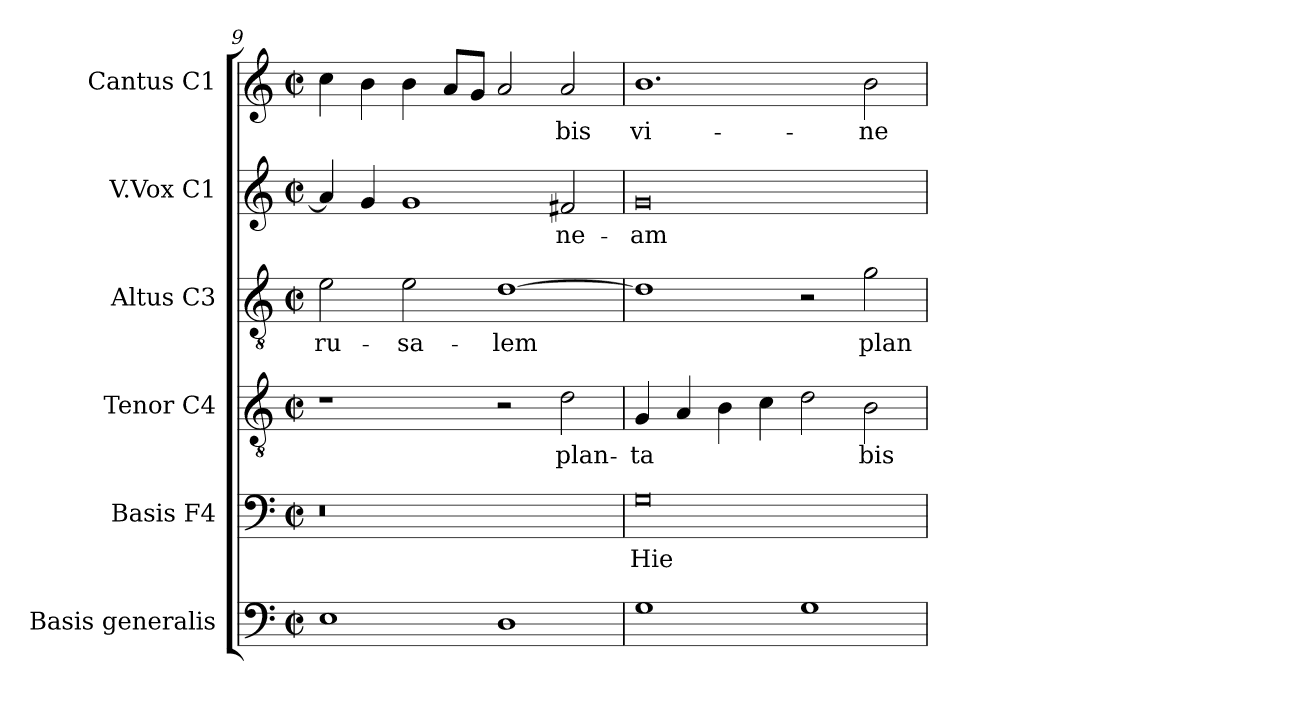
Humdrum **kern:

**kern	**kern	**text	**kern	**text	**kern	**text	**kern	**text	**kern	**text
*part6	*part5	*part5	*part4	*part4	*part3	*part3	*part2	*part2	*part1	*part1
*staff6	*staff5	*staff5	*staff4	*staff4	*staff3	*staff3	*staff2	*staff2	*staff1	*staff1
*I"Basis  generalis	*I"Basis  F4	*	*I"Tenor  C4	*	*I"Altus  C3	*	*I"V.Vox  C1	*	*I"Cantus  C1	*
*	*I'B	*	*I'T	*	*I'A	*	*	*	*I'C	*
*clefF4	*clefF4	*	*clefGv2	*	*clefGv2	*	*clefG2	*	*clefG2	*
*k[]	*k[]	*	*k[]	*	*k[]	*	*k[]	*	*k[]	*
*C:	*C:	*	*C:	*	*C:	*	*C:	*	*C:	*
*M2/2	*M2/2	*	*M2/2	*	*M2/2	*	*M2/2	*	*M2/2	*
*met(c|)	*met(c|)	*	*met(c|)	*	*met(c|)	*	*met(c|)	*	*met(c|)	*
=9	=9	=9	=9	=9	=9	=9	=9	=9	=9	=9
!	!	!	!	!	!	!LO:LY:b:cj	!	!LO:LY:b:cj	!	!LO:LY:b:cj
1E	0r	.	1r	.	2e\	-ru-	4a/]	--	4cc\	--
!	!	!	!	!	!	!	!	!LO:LY:b:cj	!	!LO:LY:b:cj
.	.	.	.	.	.	.	4g/	--	4b\	--
!	!	!	!	!	!	!LO:LY:b:cj	!	!LO:LY:b:cj	!	!LO:LY:b:cj
.	.	.	.	.	2e\	-sa-	1g	--	4b\	--
!	!	!	!	!	!	!	!	!	!	!LO:LY:b:cj
.	.	.	.	.	.	.	.	.	8a/L	--
!	!	!	!	!	!	!	!	!	!	!LO:LY:b:cj
.	.	.	.	.	.	.	.	.	8g/J	--
!	!	!	!	!	!	!LO:LY:b:cj	!	!	!	!LO:LY:b:cj
1D	.	.	2r	.	[>1d	-lem	.	.	2a/	--
!	!	!	!	!LO:LY:b:cj	!	!	!	!LO:LY:b:cj	!	!LO:LY:b:cj
.	.	.	2d\	plan-	.	.	2f#X/	-ne-	2a/	-bis
=10	=10	=10	=10	=10	=10	=10	=10	=10	=10	=10
!	!	!LO:LY:b:cj	!	!LO:LY:b:cj	!	!LO:LY:b:cj	!	!LO:LY:b:cj	!	!LO:LY:b:cj
1G	0G	Hie-	4G/	-ta-	1d]	.	0g	-am	1.b	vi-
!	!	!	!	!LO:LY:b:cj	!	!	!	!	!	!
.	.	.	4A/	--	.	.	.	.	.	.
!	!	!	!	!LO:LY:b:cj	!	!	!	!	!	!
.	.	.	4B\	--	.	.	.	.	.	.
!	!	!	!	!LO:LY:b:cj	!	!	!	!	!	!
.	.	.	4c\	--	.	.	.	.	.	.
!	!	!	!	!LO:LY:b:cj	!	!	!	!	!	!
1G	.	.	2d\	--	2r	.	.	.	.	.
!	!	!	!	!LO:LY:b:cj	!	!LO:LY:b:cj	!	!	!	!LO:LY:b:cj
.	.	.	2B\	-bis	2g\	plan-	.	.	2b\	-ne-
=	=	=	=	=	=	=	=	=	=	=
*-	*-	*-	*-	*-	*-	*-	*-	*-	*-	*-
